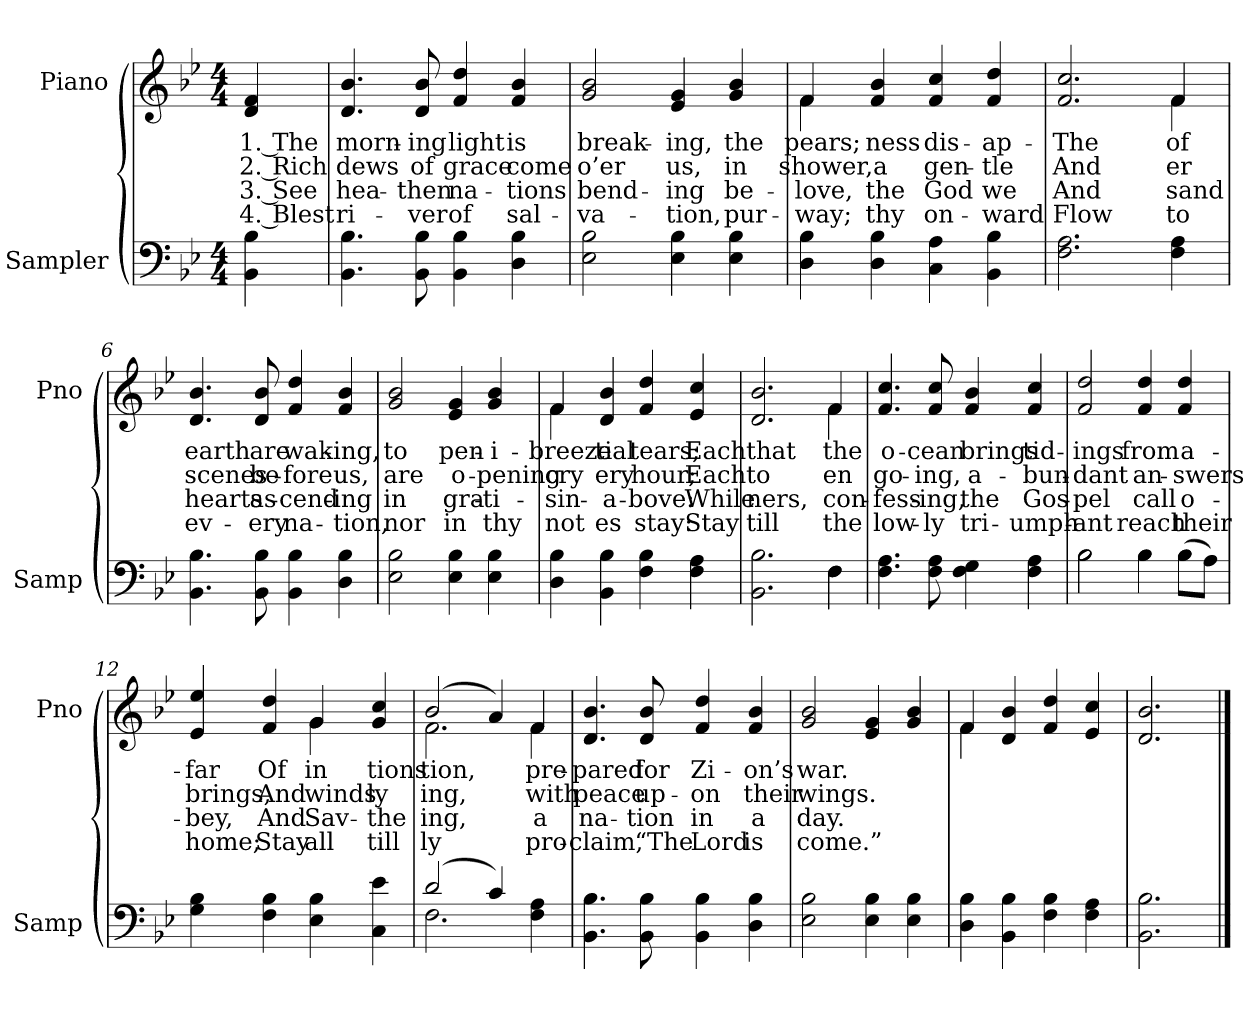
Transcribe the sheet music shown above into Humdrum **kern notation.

**kern	**kern	**text	**text	**text	**text
*part2	*part1	*part1	*part1	*part1	*part1
*staff2	*staff1	*staff1	*staff1	*staff1	*staff1
*I"Sampler	*I"Piano	*	*	*	*
*I'Samp	*I'Pno	*	*	*	*
*clefF4	*clefG2	*	*	*	*
*k[b-e-]	*k[b-e-]	*	*	*	*
*B-:	*B-:	*	*	*	*
*M4/4	*M4/4	*	*	*	*
=1	=1	=1	=1	=1	=1
4BB- 4B-	4d 4f	1. The	2. Rich	3. See	4. Blest
=2	=2	=2	=2	=2	=2
4.BB- 4.B-	4.d 4.b-	morn-	dews	hea-	ri-
8BB- 8B-	8d 8b-	-ing	of	-then	-ver
4BB- 4B-	4f 4dd	light	grace	na-	of
4D 4B-	4f 4b-	is	come	-tions	sal-
=3	=3	=3	=3	=3	=3
2E- 2B-	2g 2b-	break-	o’er	bend-	-va-
4E- 4B-	4e- 4g	-ing,	us,	-ing	-tion,
4E- 4B-	4g 4b-	the	in	be-	pur-
=4	=4	=4	=4	=4	=4
*	*^	*	*	*	*
4D 4B-	4f/	4f	-pears;	shower,	love,	way;
4D 4B-	4f 4b-	2.ryy	-ness	a	the	thy
4C 4A	4f 4cc	.	dis-	gen-	God	on-
4BB- 4B-	4f 4dd	.	-ap-	-tle	we	-ward
=5	=5	=5	=5	=5	=5	=5
2.F 2.A	2.f 2.cc	2.ryy	The	And	And	Flow
4F 4A	4f/	4f	of	-er	-sand	to
*	*v	*v	*	*	*	*
=6	=6	=6	=6	=6	=6
4.BB- 4.B-	4.d 4.b-	earth	scenes	hearts	ev-
8BB- 8B-	8d 8b-	are	be-	as-	-ery
4BB- 4B-	4f 4dd	wak-	-fore	-cend-	na-
4D 4B-	4f 4b-	-ing,	us,	-ing	-tion,
=7	=7	=7	=7	=7	=7
2E- 2B-	2g 2b-	to	are	in	nor
4E- 4B-	4e- 4g	pen-	o-	gra-	in
4E- 4B-	4g 4b-	-i-	-pening	-ti-	thy
=8	=8	=8	=8	=8	=8
*	*^	*	*	*	*
4D 4B-	4f/	4f	breeze	cry	sin-	not
4BB- 4B-	4d 4b-	2.ryy	-tial	-ery	a-	-es
4F 4B-	4f 4dd	.	tears;	hour;	-bove:	stay:
4F 4A	4e- 4cc	.	Each	Each	While	Stay
=9	=9	=9	=9	=9	=9	=9
*^	*	*	*	*	*	*
2.BB- 2.B-	2.ryy	2.d 2.b-	2.ryy	that	to	-ners,	till
4F\	4F	4f/	4f	the	-en	con-	the
*v	*v	*	*	*	*	*	*
*	*v	*v	*	*	*	*
=10	=10	=10	=10	=10	=10
4.F 4.A	4.f 4.cc	o-	go-	-fess-	low-
8F 8A	8f 8cc	-cean	-ing,	-ing,	-ly
4F 4G	4f 4b-	brings	a-	the	tri-
4F 4A	4f 4cc	tid-	-bun-	Gos-	-umph-
=11	=11	=11	=11	=11	=11
*^	*	*	*	*	*
2B-\	2B-	2f 2dd	-ings	-dant	-pel	-ant
4B-\	4B-	4f 4dd	from	an-	call	reach
(8B-\L	4B-	4f 4dd	a-	-swers	o-	their
8A\J)	.	.	.	.	.	.
*v	*v	*	*	*	*	*
=12	=12	=12	=12	=12	=12
*	*^	*	*	*	*
4G 4B-	4e- 4ee-	2ryy	-far	brings,	-bey,	home;
4F 4B-	4f 4dd	.	Of	And	And	Stay
4E- 4B-	4g/	4g	in	winds	Sav-	all
4C 4e-	4g 4cc	4ryy	-tions	-ly	the	till
=13	=13	=13	=13	=13	=13	=13
*^	*	*	*	*	*	*
(2d/	2.F	(2b-/	2.f	-tion,	-ing,	-ing,	-ly
4c/)	.	4a/)	.	.	.	.	.
4F 4A	4ryy	4f/	4f	pre-	with	a	pro-
*v	*v	*	*	*	*	*	*
*	*v	*v	*	*	*	*
=14	=14	=14	=14	=14	=14
4.BB- 4.B-	4.d 4.b-	-pared	peace	na-	-claim,
8BB- 8B-	8d 8b-	for	up-	-tion	“The
4BB- 4B-	4f 4dd	Zi-	-on	in	Lord
4D 4B-	4f 4b-	-on’s	their	a	is
=15	=15	=15	=15	=15	=15
2E- 2B-	2g 2b-	war.	wings.	day.	come.”
4E- 4B-	4e- 4g	.	.	.	.
4E- 4B-	4g 4b-	.	.	.	.
=16	=16	=16	=16	=16	=16
*	*^	*	*	*	*
4D 4B-	4f/	4f	.	.	.	.
4BB- 4B-	4d 4b-	2.ryy	.	.	.	.
4F 4B-	4f 4dd	.	.	.	.	.
4F 4A	4e- 4cc	.	.	.	.	.
*	*v	*v	*	*	*	*
=17	=17	=17	=17	=17	=17
2.BB- 2.B-	2.d 2.b-	.	.	.	.
==	==	==	==	==	==
*-	*-	*-	*-	*-	*-
